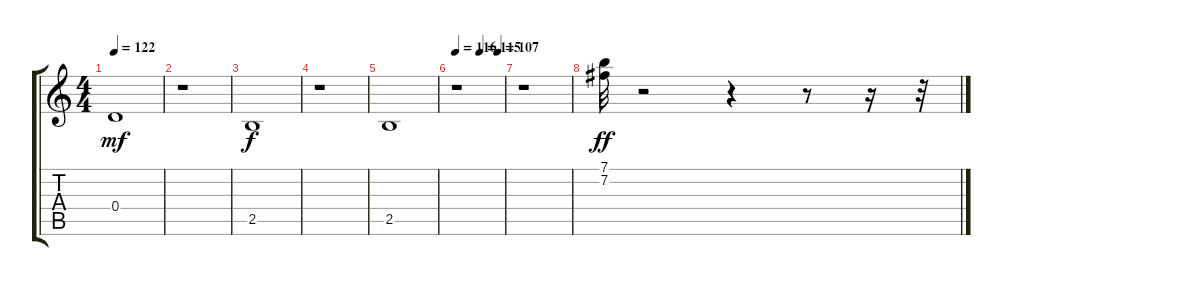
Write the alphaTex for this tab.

\track "" {instrument electricguitarclean}
\staff {score tabs}
\tuning (E4 B3 G3 D3 A2 E2) {hide}
\ts (4 4)
\tempo 122
\clef g2
\ks c
0.4.1{dy mf} |
r.1 |
2.5.1{dy f} |
r.1 |
2.5.1 |
\tempo 116
\tempo (115 0.5)
\tempo (107 0.875)
r.1 |
r.1 |
(7.1 7.2).32{dy ff} r.2 r.4 r.8 r.16 r.32
